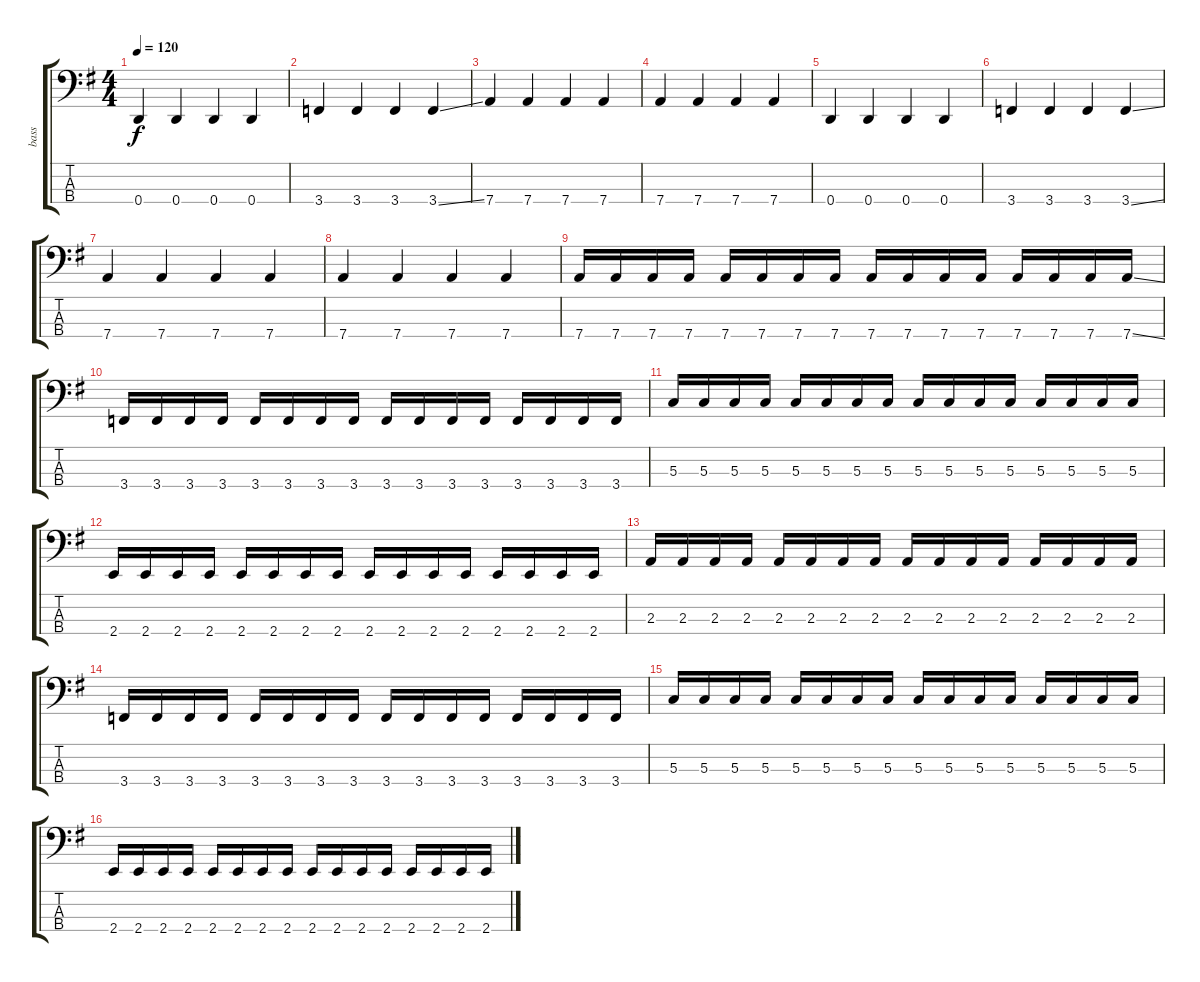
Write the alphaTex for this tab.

\track ("bass" "bass") {instrument electricbasspick}
\staff {score tabs}
\tuning (F2 C2 G1 D1) {hide}
\ts (4 4)
\tempo 120
\clef f4
\ks eminor
0.4.4{dy f} 0.4.4 0.4.4 0.4.4 |
3.4.4 3.4.4 3.4.4 3.4{ss}.4 |
7.4.4 7.4.4 7.4.4 7.4.4 |
7.4.4 7.4.4 7.4.4 7.4.4 |
0.4.4 0.4.4 0.4.4 0.4.4 |
3.4.4 3.4.4 3.4.4 3.4{ss}.4 |
7.4.4 7.4.4 7.4.4 7.4.4 |
7.4.4 7.4.4 7.4.4 7.4.4 |
7.4.16 7.4.16 7.4.16 7.4.16 7.4.16 7.4.16 7.4.16 7.4.16 7.4.16 7.4.16 7.4.16 7.4.16 7.4.16 7.4.16 7.4.16 7.4{ss}.16 |
3.4.16 3.4.16 3.4.16 3.4.16 3.4.16 3.4.16 3.4.16 3.4.16 3.4.16 3.4.16 3.4.16 3.4.16 3.4.16 3.4.16 3.4.16 3.4.16 |
5.3.16 5.3.16 5.3.16 5.3.16 5.3.16 5.3.16 5.3.16 5.3.16 5.3.16 5.3.16 5.3.16 5.3.16 5.3.16 5.3.16 5.3.16 5.3.16 |
2.4.16 2.4.16 2.4.16 2.4.16 2.4.16 2.4.16 2.4.16 2.4.16 2.4.16 2.4.16 2.4.16 2.4.16 2.4.16 2.4.16 2.4.16 2.4.16 |
2.3.16 2.3.16 2.3.16 2.3.16 2.3.16 2.3.16 2.3.16 2.3.16 2.3.16 2.3.16 2.3.16 2.3.16 2.3.16 2.3.16 2.3.16 2.3.16 |
3.4.16 3.4.16 3.4.16 3.4.16 3.4.16 3.4.16 3.4.16 3.4.16 3.4.16 3.4.16 3.4.16 3.4.16 3.4.16 3.4.16 3.4.16 3.4.16 |
5.3.16 5.3.16 5.3.16 5.3.16 5.3.16 5.3.16 5.3.16 5.3.16 5.3.16 5.3.16 5.3.16 5.3.16 5.3.16 5.3.16 5.3.16 5.3.16 |
2.4.16 2.4.16 2.4.16 2.4.16 2.4.16 2.4.16 2.4.16 2.4.16 2.4.16 2.4.16 2.4.16 2.4.16 2.4.16 2.4.16 2.4.16 2.4.16
